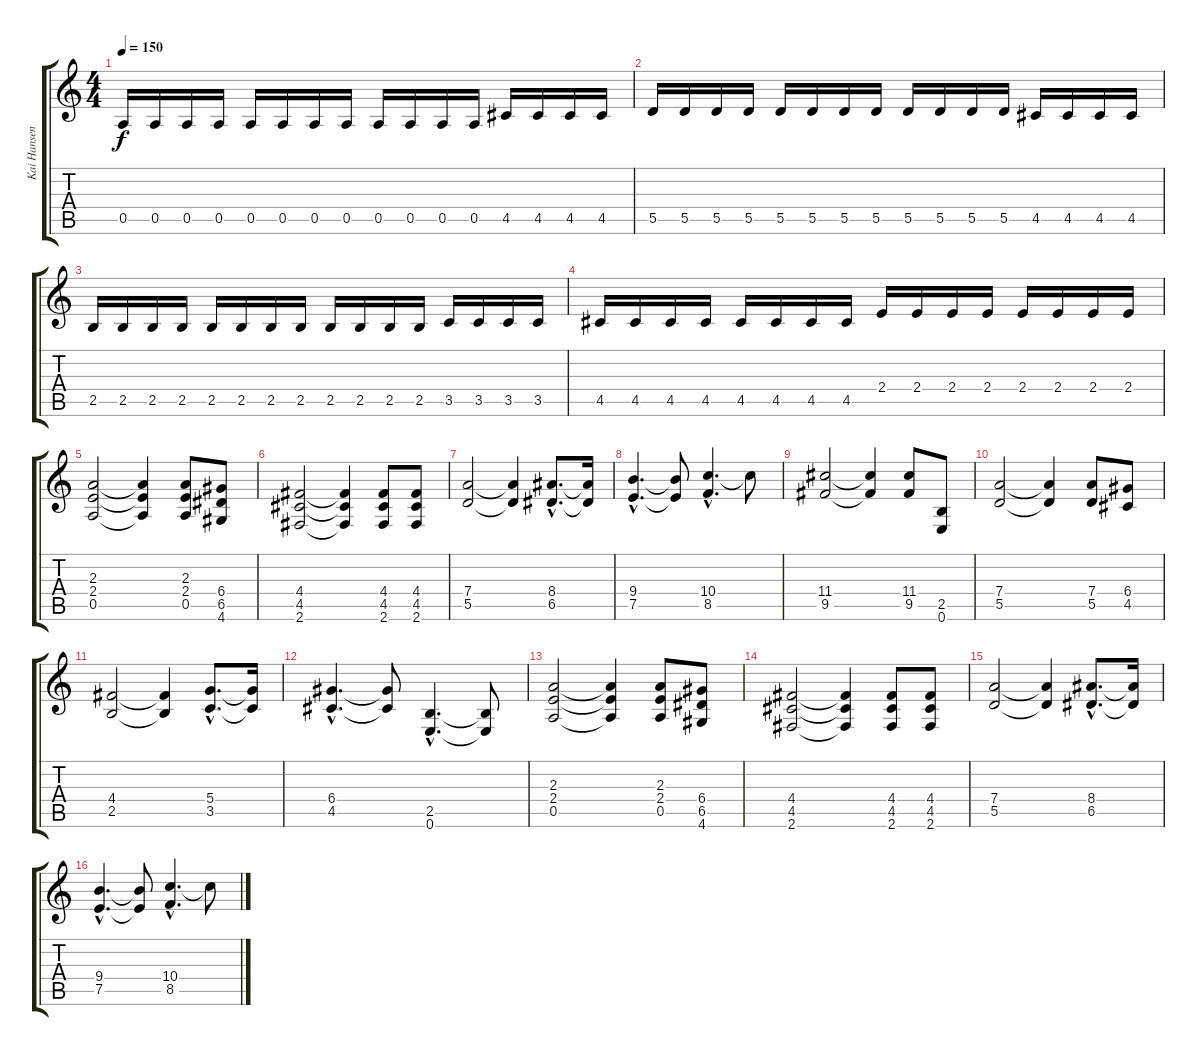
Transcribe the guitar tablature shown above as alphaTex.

\track ("Kai Hansen" "Kai Hansen") {instrument distortionguitar}
\staff {score tabs}
\tuning (E4 B3 G3 D3 A2 E2) {hide}
\ts (4 4)
\tempo 150
\clef g2
\ks c
0.5.16{dy f} 0.5.16 0.5.16 0.5.16 0.5.16 0.5.16 0.5.16 0.5.16 0.5.16 0.5.16 0.5.16 0.5.16 4.5.16 4.5.16 4.5.16 4.5.16 |
5.5.16 5.5.16 5.5.16 5.5.16 5.5.16 5.5.16 5.5.16 5.5.16 5.5.16 5.5.16 5.5.16 5.5.16 4.5.16 4.5.16 4.5.16 4.5.16 |
2.5.16 2.5.16 2.5.16 2.5.16 2.5.16 2.5.16 2.5.16 2.5.16 2.5.16 2.5.16 2.5.16 2.5.16 3.5.16 3.5.16 3.5.16 3.5.16 |
4.5.16 4.5.16 4.5.16 4.5.16 4.5.16 4.5.16 4.5.16 4.5.16 2.4.16 2.4.16 2.4.16 2.4.16 2.4.16 2.4.16 2.4.16 2.4.16 |
(2.3 2.4 0.5).2{instrument distortionguitar} (2.3{t} 2.4{t} 0.5{t}).4 (2.3 2.4 0.5).8 (6.4 6.5 4.6).8 |
(4.4 4.5 2.6).2 (4.4{t} 4.5{t} 2.6{t}).4 (4.4 4.5 2.6).8 (4.4 4.5 2.6).8 |
(7.4 5.5).2 (7.4{t} 5.5{t}).4 (8.4{hac} 6.5{hac}).8{d} (8.4{t} 6.5{t}).16 |
(9.4{hac} 7.5{hac}).4{d} (9.4{t} 7.5{t}).8 (10.4{hac} 8.5{hac}).4{d} 10.4{t}.8 |
(11.4 9.5).2 (11.4{t} 9.5{t}).4 (11.4 9.5).8 (2.5 0.6).8 |
(7.4 5.5).2 (7.4{t} 5.5{t}).4 (7.4 5.5).8 (6.4 4.5).8 |
(4.4 2.5).2 (4.4{t} 2.5{t}).4 (5.4{hac} 3.5{hac}).8{d} (5.4{t} 3.5{t}).16 |
(6.4{hac} 4.5{hac}).4{d} (6.4{t} 4.5{t}).8 (2.5{hac} 0.6{hac}).4{d} (2.5{t} 0.6{t}).8 |
(2.3 2.4 0.5).2{instrument distortionguitar} (2.3{t} 2.4{t} 0.5{t}).4 (2.3 2.4 0.5).8 (6.4 6.5 4.6).8 |
(4.4 4.5 2.6).2 (4.4{t} 4.5{t} 2.6{t}).4 (4.4 4.5 2.6).8 (4.4 4.5 2.6).8 |
(7.4 5.5).2 (7.4{t} 5.5{t}).4 (8.4{hac} 6.5{hac}).8{d} (8.4{t} 6.5{t}).16 |
(9.4{hac} 7.5{hac}).4{d} (9.4{t} 7.5{t}).8 (10.4{hac} 8.5{hac}).4{d} 10.4{t}.8
